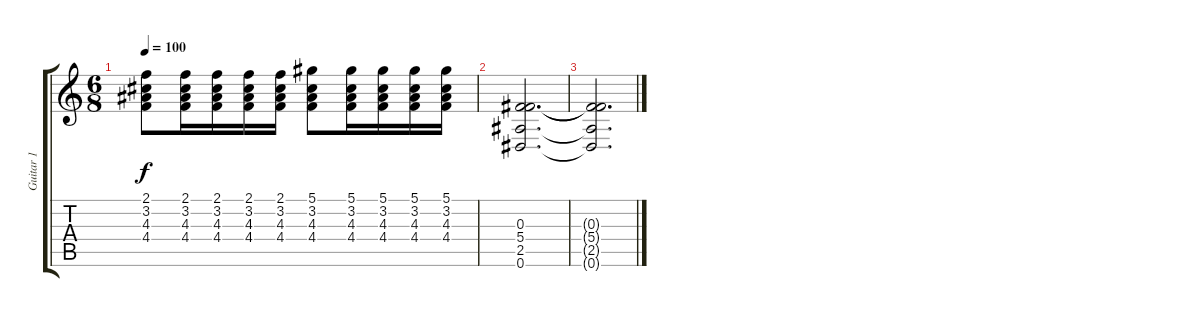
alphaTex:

\track ("Guitar 1" "Guitar 1") {instrument distortionguitar}
\staff {score tabs}
\tuning (Eb4 Bb3 Gb3 Db3 Ab2 Eb2) {hide}
\ts (6 8)
\tempo 100
\clef g2
\ks c
(2.1 3.2 4.3 4.4).8{dy f} (2.1 3.2 4.3 4.4).16 (2.1 3.2 4.3 4.4).16 (2.1 3.2 4.3 4.4).16 (2.1 3.2 4.3 4.4).16 (5.1 3.2 4.3 4.4).8 (5.1 3.2 4.3 4.4).16 (5.1 3.2 4.3 4.4).16 (5.1 3.2 4.3 4.4).16 (5.1 3.2 4.3 4.4).16 |
(0.3 5.4 2.5 0.6).2{d} |
(0.3{t} 5.4{t} 2.5{t} 0.6{t}).2{d}
